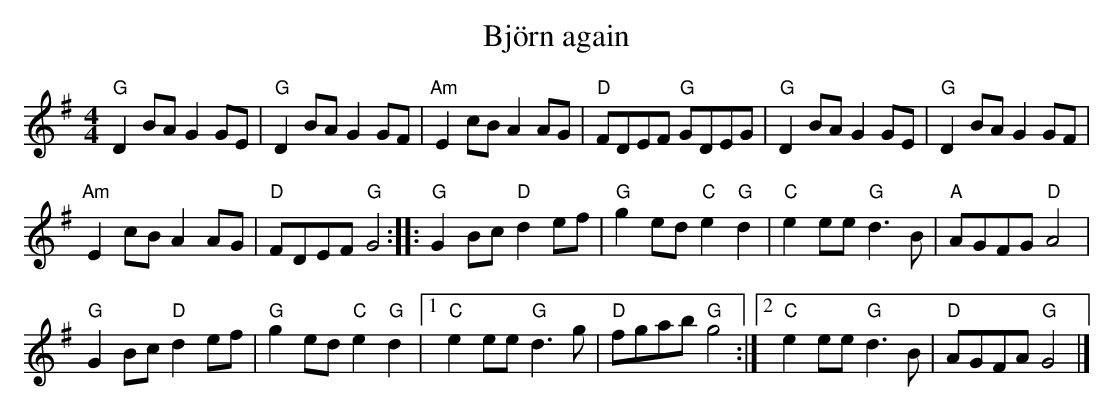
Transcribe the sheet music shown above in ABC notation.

X:1
T:Björn again
M:4/4
L:1/8
K:G
"G"D2 BA G2 GE | "G"D2 BA G2 GF |\
 "Am"E2 cB A2 AG | "D"FDEF "G"GDEG |\
"G"D2 BA G2 GE | "G"D2 BA G2 GF |
 "Am"E2 cB A2 AG | "D"FDEF "G"G4 ::\
"G"G2 Bc "D"d2 ef | "G"g2 ed "C"e2 "G"d2 |\
 "C"e2 ee "G"d3 B | "A"AGFG "D"A4 |
"G"G2 Bc "D"d2 ef | "G"g2 ed "C"e2 "G"d2 |\
 [1 "C"e2 ee "G"d3 g | "D"fgab "G"g4 :|\
 [2 "C"e2 ee "G"d3 B | "D"AGFA "G"G4 |]
